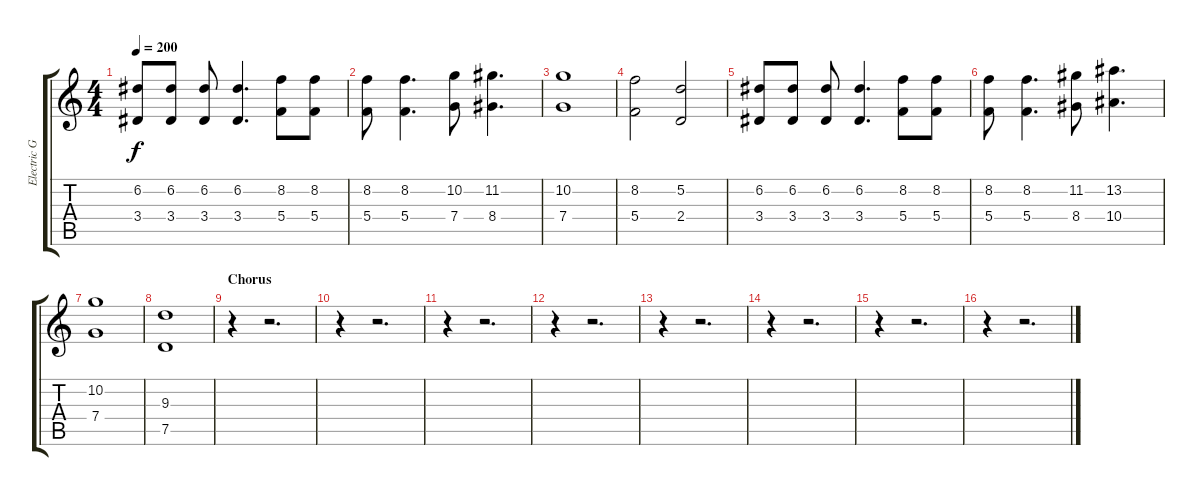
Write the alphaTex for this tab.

\track ("Electric Guitar 3" "Electric G") {instrument distortionguitar}
\staff {score tabs}
\tuning (D4 A3 F3 C3 G2 C2) {hide}
\ts (4 4)
\tempo 200
\clef g2
\ks c
(6.2 3.4).8{dy f} (6.2 3.4).8 (6.2 3.4).8 (6.2 3.4).4{d} (8.2 5.4).8 (8.2 5.4).8 |
(8.2 5.4).8 (8.2 5.4).4{d} (10.2 7.4).8 (11.2 8.4).4{d} |
(10.2 7.4).1 |
(8.2 5.4).2 (5.2 2.4).2 |
(6.2 3.4).8 (6.2 3.4).8 (6.2 3.4).8 (6.2 3.4).4{d} (8.2 5.4).8 (8.2 5.4).8 |
(8.2 5.4).8 (8.2 5.4).4{d} (11.2 8.4).8 (13.2 10.4).4{d} |
(10.2 7.4).1 |
(9.3 7.5).1 |
\section ("" "Chorus")
r.4 r.2{d} |
r.4 r.2{d} |
r.4 r.2{d} |
r.4 r.2{d} |
r.4 r.2{d} |
r.4 r.2{d} |
r.4 r.2{d} |
r.4 r.2{d}
